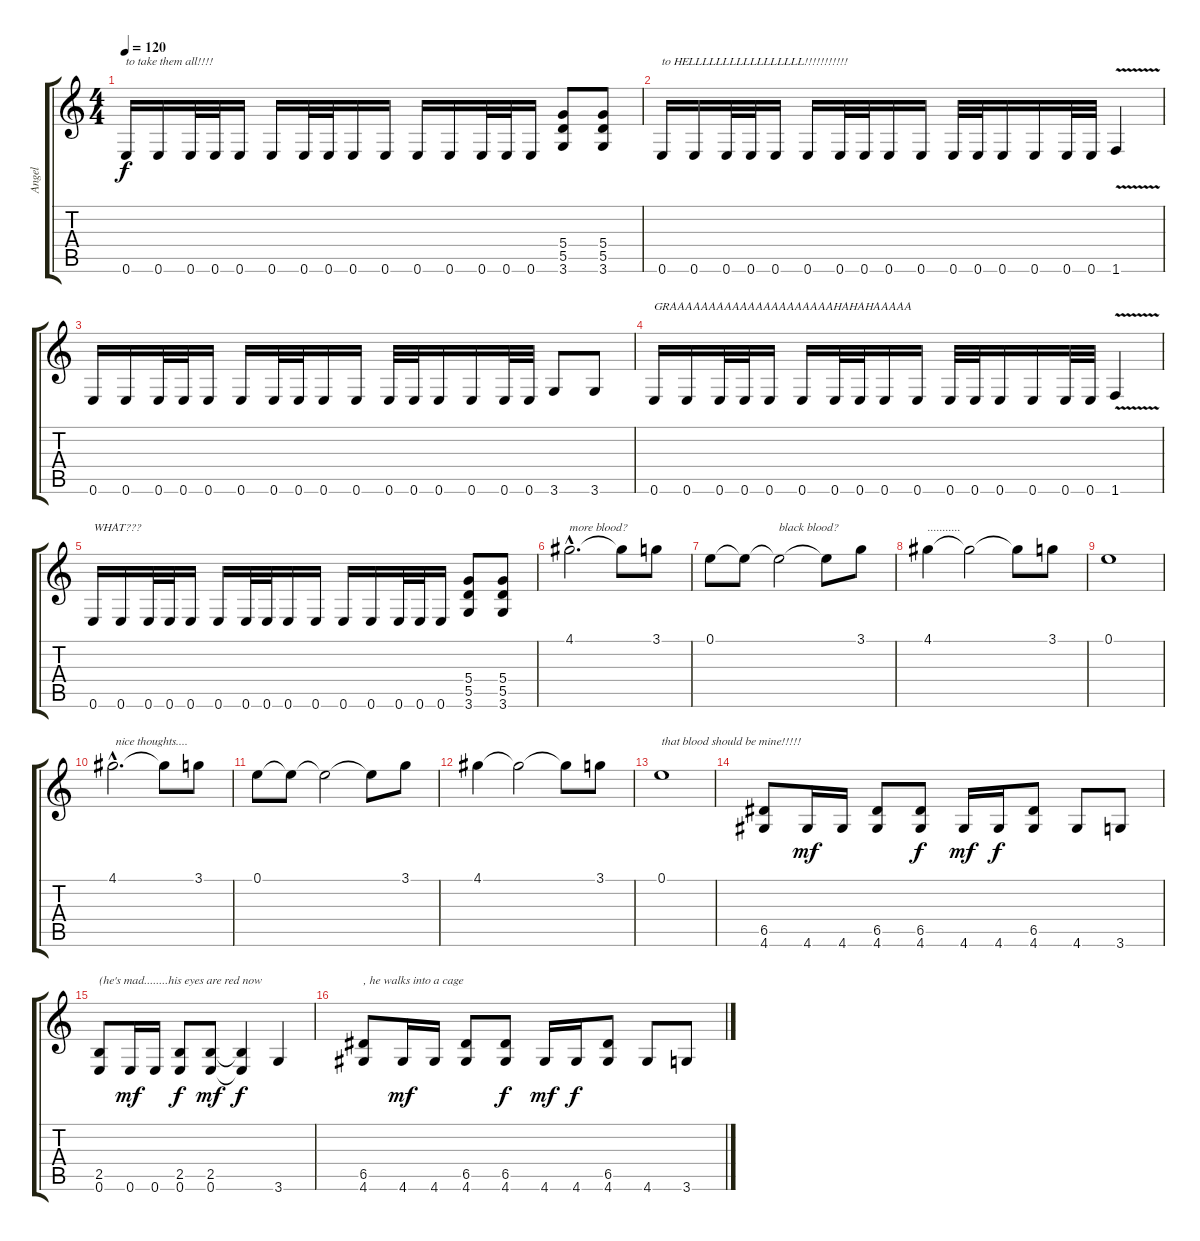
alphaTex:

\track ("Angel" "Angel") {instrument overdrivenguitar}
\staff {score tabs}
\tuning (E4 B3 G3 D3 A2 E2) {hide}
\ts (4 4)
\tempo 120
\clef g2
\ks c
0.6.16{txt "to take them all!!!!" dy f} 0.6.16 0.6.32 0.6.32 0.6.16 0.6.16 0.6.32 0.6.32 0.6.16 0.6.16 0.6.16 0.6.16 0.6.32 0.6.32 0.6.16 (5.4 5.5 3.6).8 (5.4 5.5 3.6).8 |
0.6.16{txt "to HELLLLLLLLLLLLLLLLL!!!!!!!!!!!"} 0.6.16 0.6.32 0.6.32 0.6.16 0.6.16 0.6.32 0.6.32 0.6.16 0.6.16 0.6.32 0.6.32 0.6.16 0.6.16 0.6.32 0.6.32 1.6{v}.4 |
0.6.16 0.6.16 0.6.32 0.6.32 0.6.16 0.6.16 0.6.32 0.6.32 0.6.16 0.6.16 0.6.32 0.6.32 0.6.16 0.6.16 0.6.32 0.6.32 3.6.8 3.6.8 |
0.6.16{txt "GRAAAAAAAAAAAAAAAAAAAAAHAHAHAAAAA"} 0.6.16 0.6.32 0.6.32 0.6.16 0.6.16 0.6.32 0.6.32 0.6.16 0.6.16 0.6.32 0.6.32 0.6.16 0.6.16 0.6.32 0.6.32 1.6{v}.4 |
0.6.16{txt "WHAT???"} 0.6.16 0.6.32 0.6.32 0.6.16 0.6.16 0.6.32 0.6.32 0.6.16 0.6.16 0.6.16 0.6.16 0.6.32 0.6.32 0.6.16 (5.4 5.5 3.6).8 (5.4 5.5 3.6).8 |
4.1{hac}.2{d txt "more blood?" instrument panflute} 4.1{t}.8 3.1.8 |
0.1.8 0.1{t}.8 0.1{t}.2{txt "black blood?"} 0.1{t}.8 3.1.8 |
4.1.4{txt "..........."} 4.1{t}.2 4.1{t}.8 3.1.8 |
0.1.1 |
4.1{hac}.2{d txt " nice thoughts...."} 4.1{t}.8 3.1.8 |
0.1.8 0.1{t}.8 0.1{t}.2 0.1{t}.8 3.1.8 |
4.1.4 4.1{t}.2 4.1{t}.8 3.1.8 |
0.1.1{txt "that blood should be mine!!!!!"} |
(6.5 4.6).8{volume 13 balance 16 instrument overdrivenguitar} 4.6.16{dy mf} 4.6.16 (6.5 4.6).8 (6.5 4.6).8{dy f} 4.6.16{dy mf} 4.6.16{dy f} (6.5 4.6).8 4.6.8 3.6.8 |
(2.5 0.6).8{txt "(he's mad........his eyes are red now"} 0.6.16{dy mf} 0.6.16 (2.5 0.6).8{dy f} (2.5 0.6).8{dy mf} (2.5{t} 0.6{t}).4{dy f} 3.6.4 |
(6.5 4.6).8{txt ", he walks into a cage"} 4.6.16{dy mf} 4.6.16 (6.5 4.6).8 (6.5 4.6).8{dy f} 4.6.16{dy mf} 4.6.16{dy f} (6.5 4.6).8 4.6.8 3.6.8
